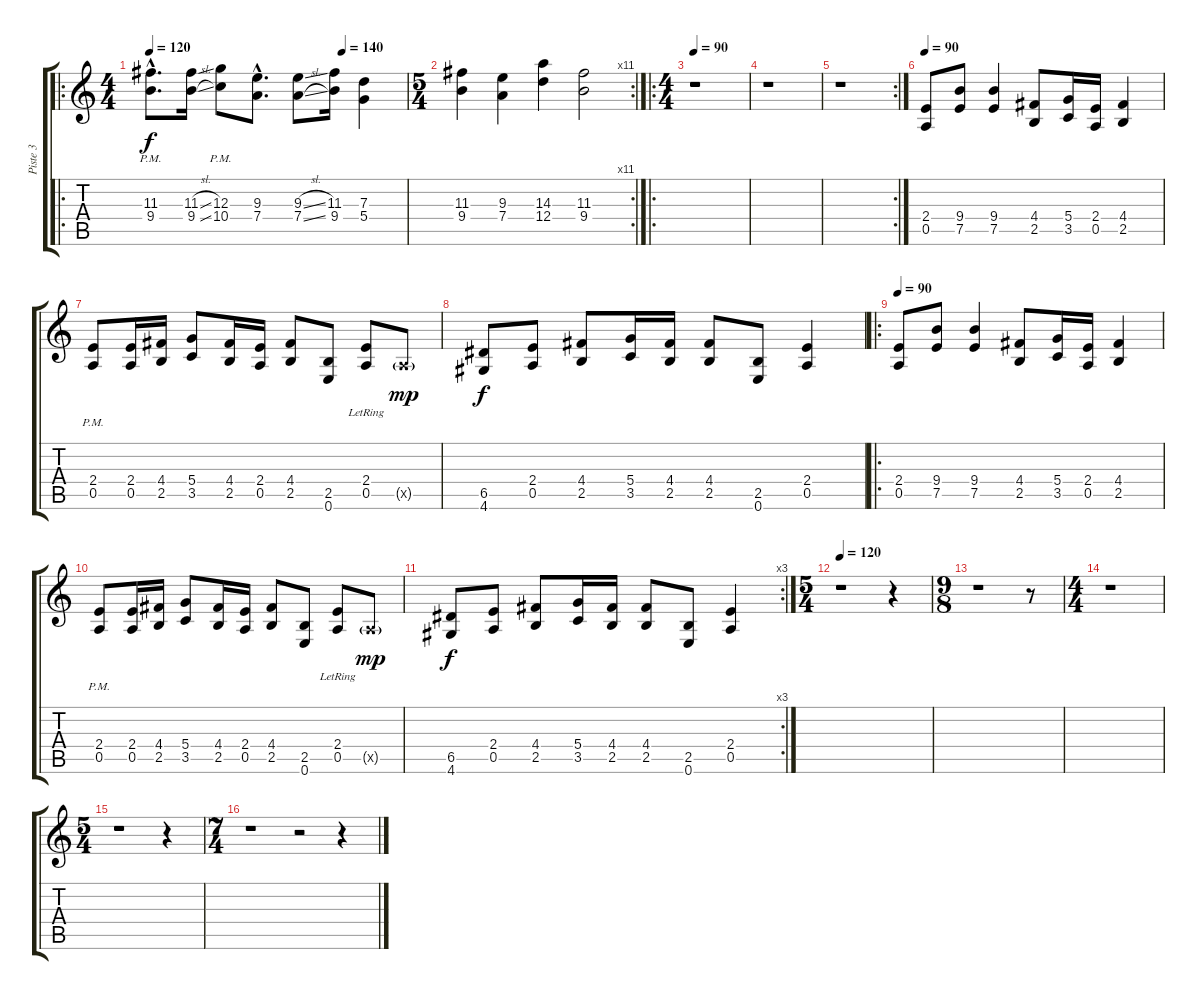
\track ("Piste 3" "Piste 3") {instrument distortionguitar}
\staff {score tabs}
\tuning (E4 B3 G3 D3 A2 E2) {hide}
\ro
\ts (4 4)
\tempo 120
\tempo 115
\tempo (140 0.75)
\tempo 120
\clef g2
\ks c
(11.3{hac} 9.4{hac pm}).8{d dy f instrument distortionguitar} (11.3{sl} 9.4{sl}).16 (12.3{pm} 10.4{pm}).8 (9.3{hac} 7.4{hac}).8{d} (9.3{sl} 7.4{sl}).8 (11.3 9.4).16 (7.3 5.4).4 |
\rc 11
\ts (5 4)
(11.3 9.4).4 (9.3 7.4).4 (14.3 12.4).4 (11.3 9.4).2 |
\ro
\ts (4 4)
\tempo 90
r.1 |
r.1 |
\rc 2
r.1 |
\tempo 90
(2.4 0.5).8 (9.4 7.5).8 (9.4 7.5).4 (4.4 2.5).8 (5.4 3.5).16 (2.4 0.5).16 (4.4 2.5).4 |
(2.4 0.5{pm}).8 (2.4 0.5).16 (4.4 2.5).16 (5.4 3.5).8 (4.4 2.5).16 (2.4 0.5).16 (4.4 2.5).8 (2.5 0.6).8 (2.4{lr} 0.5{lr}).8 0.5{g x}.8{dy mp} |
(6.5 4.6).8{dy f} (2.4 0.5).8 (4.4 2.5).8 (5.4 3.5).16 (4.4 2.5).16 (4.4 2.5).8 (2.5 0.6).8 (2.4 0.5).4 |
\ro
\tempo 90
(2.4 0.5).8{instrument overdrivenguitar} (9.4 7.5).8 (9.4 7.5).4 (4.4 2.5).8 (5.4 3.5).16 (2.4 0.5).16 (4.4 2.5).4 |
(2.4 0.5{pm}).8 (2.4 0.5).16 (4.4 2.5).16 (5.4 3.5).8 (4.4 2.5).16 (2.4 0.5).16 (4.4 2.5).8 (2.5 0.6).8 (2.4{lr} 0.5{lr}).8 0.5{g x}.8{dy mp} |
\rc 3
(6.5 4.6).8{dy f} (2.4 0.5).8 (4.4 2.5).8 (5.4 3.5).16 (4.4 2.5).16 (4.4 2.5).8 (2.5 0.6).8 (2.4 0.5).4 |
\ts (5 4)
\tempo 120
r.1 r.4 |
\ts (9 8)
r.1 r.8 |
\ts (4 4)
r.1 |
\ts (5 4)
r.1 r.4 |
\ts (7 4)
r.1 r.2 r.4
